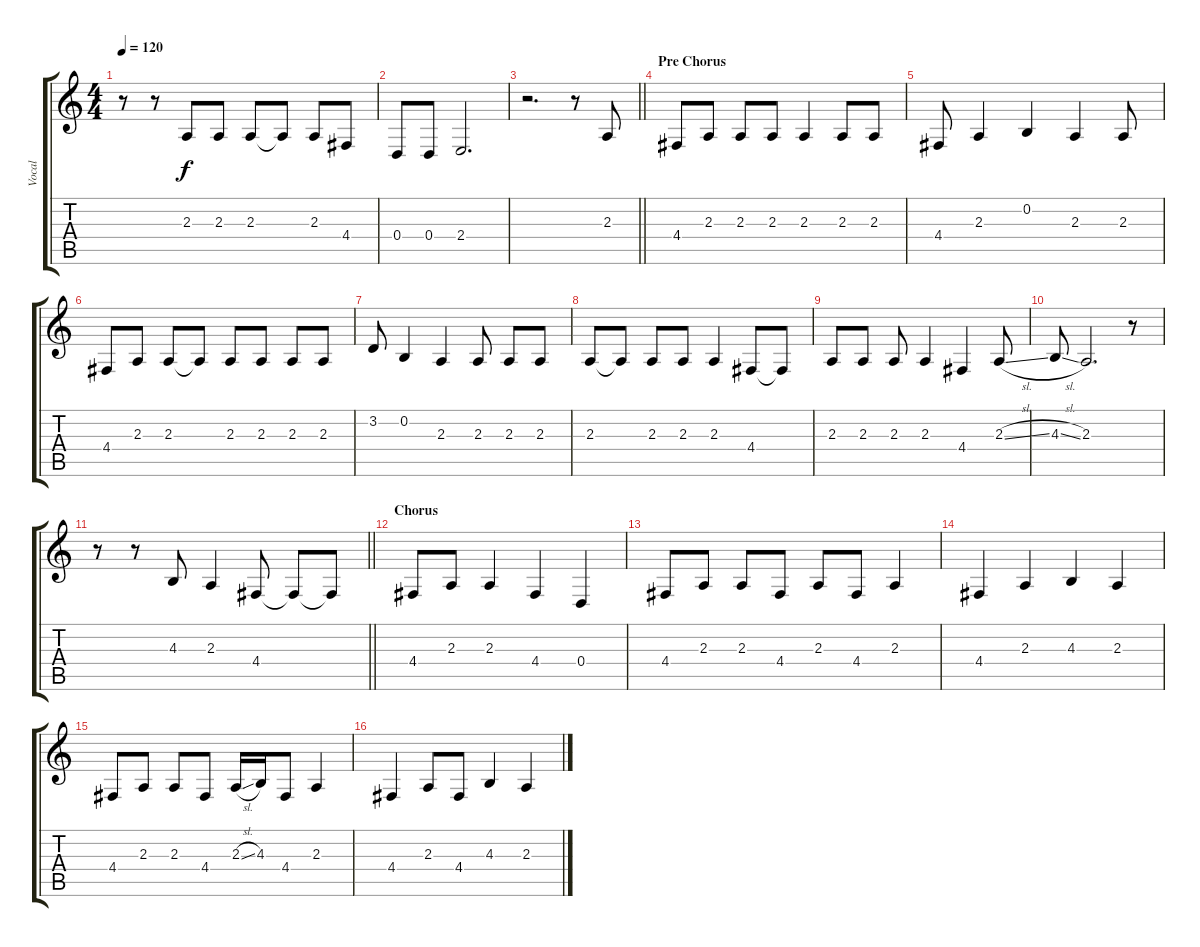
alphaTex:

\track ("Vocal" "Vocal") {instrument oboe}
\staff {score tabs}
\tuning (E4 B3 G3 D3 A2 E2) {hide}
\ts (4 4)
\tempo 120
\clef g2
\ks c
r.8{dy f} r.8 2.3.8 2.3.8 2.3.8 2.3{t}.8 2.3.8 4.4.8 |
0.4.8 0.4.8 2.4.2{d} |
\barLineRight lightlight
r.2{d} r.8 2.3.8 |
\section ("" "Pre Chorus")
4.4.8 2.3.8 2.3.8 2.3.8 2.3.4 2.3.8 2.3.8 |
4.4.8 2.3.4 0.2.4 2.3.4 2.3.8 |
4.4.8 2.3.8 2.3.8 2.3{t}.8 2.3.8 2.3.8 2.3.8 2.3.8 |
3.2.8 0.2.4 2.3.4 2.3.8 2.3.8 2.3.8 |
2.3.8 2.3{t}.8 2.3.8 2.3.8 2.3.4 4.4.8 4.4{t}.8 |
2.3.8 2.3.8 2.3.8 2.3.4 4.4.4 2.3{sl}.8 |
4.3{sl}.8 2.3.2{d} r.8 |
\barLineRight lightlight
r.8 r.8 4.3.8 2.3.4 4.4.8 4.4{t}.8 4.4{t}.8 |
\section ("" "Chorus")
4.4.8 2.3.8 2.3.4 4.4.4 0.4.4 |
4.4.8 2.3.8 2.3.8 4.4.8 2.3.8 4.4.8 2.3.4 |
4.4.4 2.3.4 4.3.4 2.3.4 |
4.4.8 2.3.8 2.3.8 4.4.8 2.3{sl}.16 4.3.16 4.4.8 2.3.4 |
4.4.4 2.3.8 4.4.8 4.3.4 2.3.4
